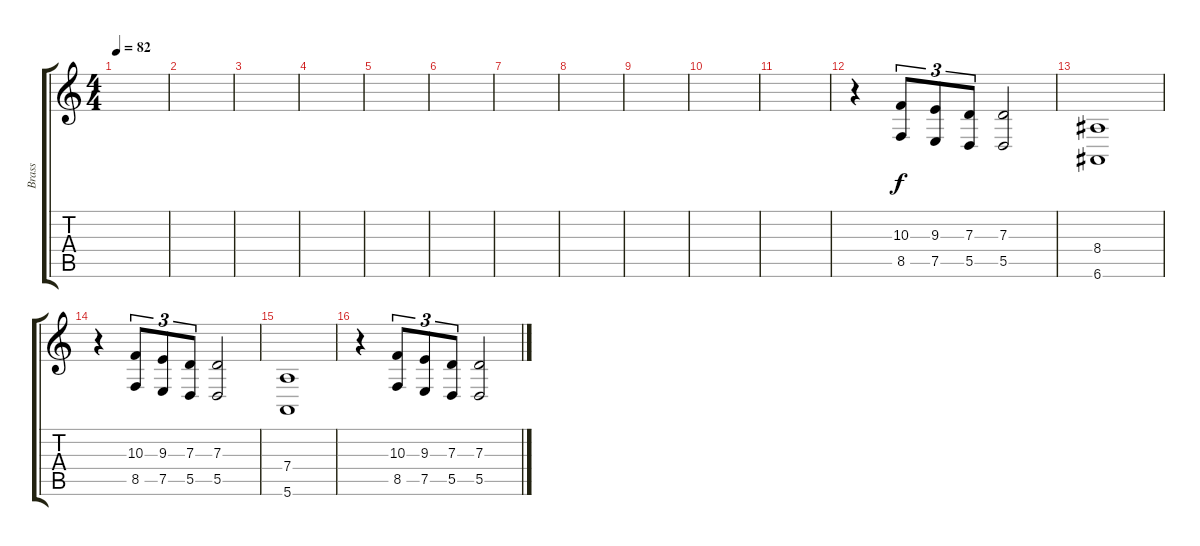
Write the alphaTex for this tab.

\track ("Brass" "Brass") {instrument synthbrass2}
\staff {score tabs}
\tuning (E4 B3 G3 D3 A2 E2) {hide}
\ts (4 4)
\tempo 82
\clef g2
\ks c
|
|
|
|
|
|
|
|
|
|
|
r.4{volume 13} (10.3 8.5).8{tu (3 2)} (9.3 7.5).8{tu (3 2)} (7.3 5.5).8{tu (3 2)} (7.3 5.5).2 |
(8.4 6.6).1 |
r.4 (10.3 8.5).8{tu (3 2)} (9.3 7.5).8{tu (3 2)} (7.3 5.5).8{tu (3 2)} (7.3 5.5).2 |
(7.4 5.6).1 |
r.4 (10.3 8.5).8{tu (3 2)} (9.3 7.5).8{tu (3 2)} (7.3 5.5).8{tu (3 2)} (7.3 5.5).2
